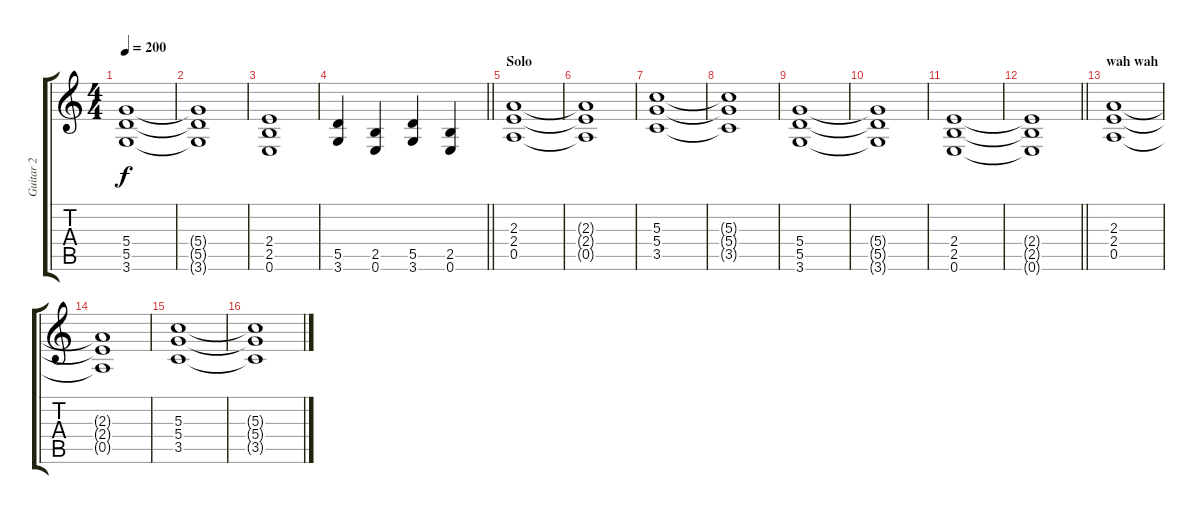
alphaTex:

\track ("Guitar 2" "Guitar 2") {instrument distortionguitar}
\staff {score tabs}
\tuning (E4 B3 G3 D3 A2 E2) {hide}
\ts (4 4)
\tempo 200
\clef g2
\ks c
(5.4 5.5 3.6).1{dy f} |
(5.4{t} 5.5{t} 3.6{t}).1 |
(2.4 2.5 0.6).1 |
\barLineRight lightlight
(5.5 3.6).4 (2.5 0.6).4 (5.5 3.6).4 (2.5 0.6).4 |
\section ("" "Solo")
(2.3 2.4 0.5).1 |
(2.3{t} 2.4{t} 0.5{t}).1 |
(5.3 5.4 3.5).1 |
(5.3{t} 5.4{t} 3.5{t}).1 |
(5.4 5.5 3.6).1 |
(5.4{t} 5.5{t} 3.6{t}).1 |
(2.4 2.5 0.6).1 |
\barLineRight lightlight
(2.4{t} 2.5{t} 0.6{t}).1 |
\section ("" "wah wah")
(2.3 2.4 0.5).1 |
(2.3{t} 2.4{t} 0.5{t}).1 |
(5.3 5.4 3.5).1 |
(5.3{t} 5.4{t} 3.5{t}).1
